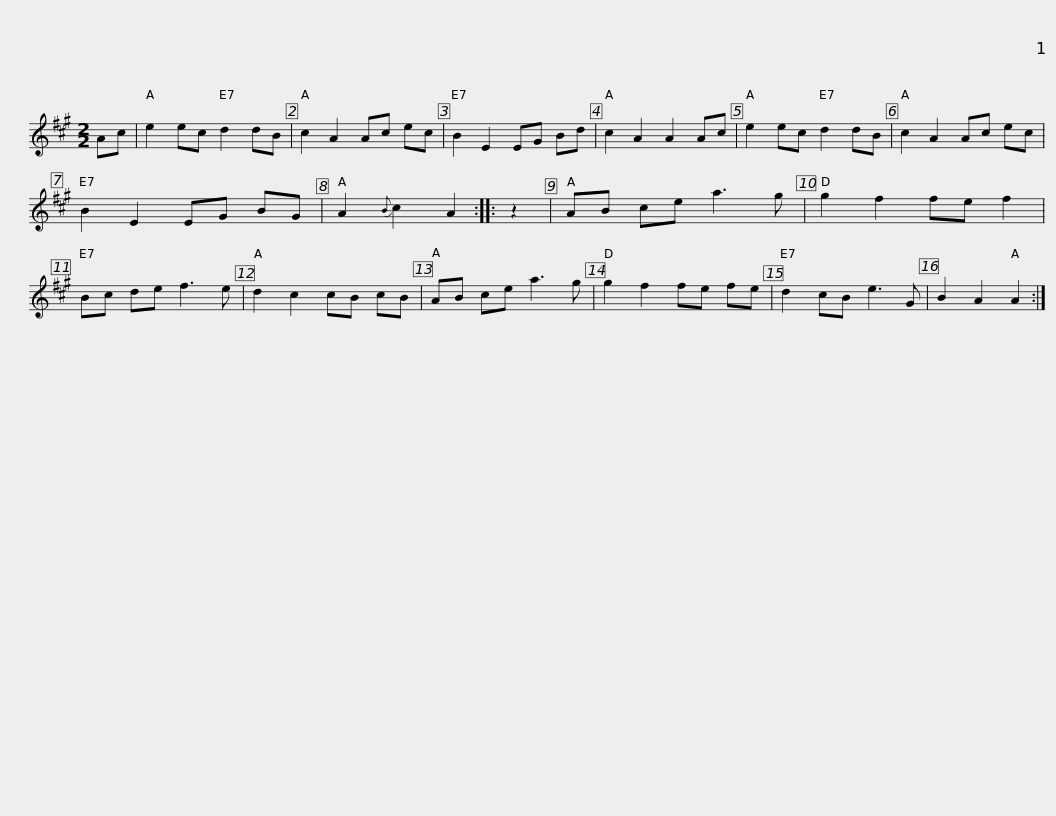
X:1
L:1/8
M:2/2
I:linebreak $
K:A
V:1 treble
V:1
 Ac | e2 ec d2 dB | c2 A2 Ac ec | B2 E2 EG Bd | c2 A2 A2 Ac | %5
 e2 ec d2 dB | c2 A2 Ac ec |$ B2 E2 EG BG | A2{B} c2 A2 :: z2 | %10
 AB ce a3 g | g2 f2 fe f2 | Bc de f3 e | d2 c2 cB cB |$ AB ce a3 g | %15
 g2 f2 fe fe | d2 cB e3 G | B2 A2 A2 :| %18
